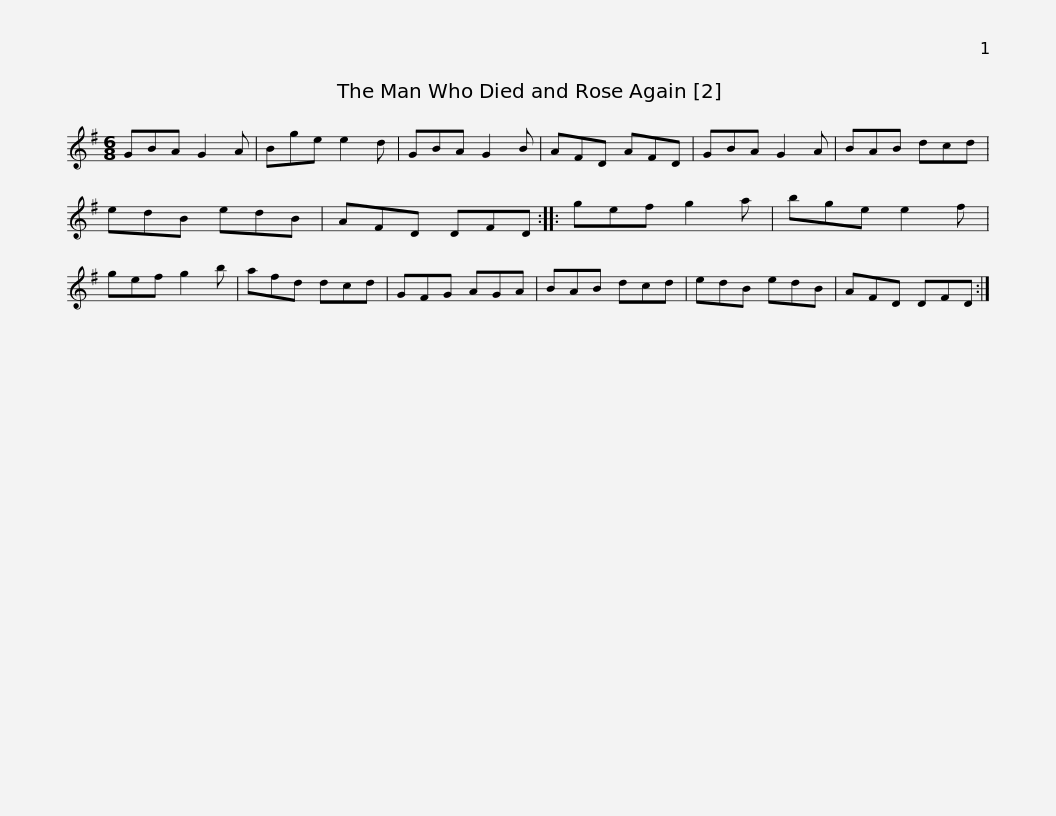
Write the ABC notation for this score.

X:1
L:1/8
M:6/8
I:linebreak $
K:G
V:1 treble
V:1
 GBA G2 A | Bge e2 d | GBA G2 B | AFD AFD | GBA G2 A | %5
 BAB dcd | edB edB |$ AFD DFD :: gef g2 a | bge e2 f | %10
 gef g2 b | afd dcd | GFG AGA | BAB dcd |$ edB edB | %15
 AFD DFD :| %16
